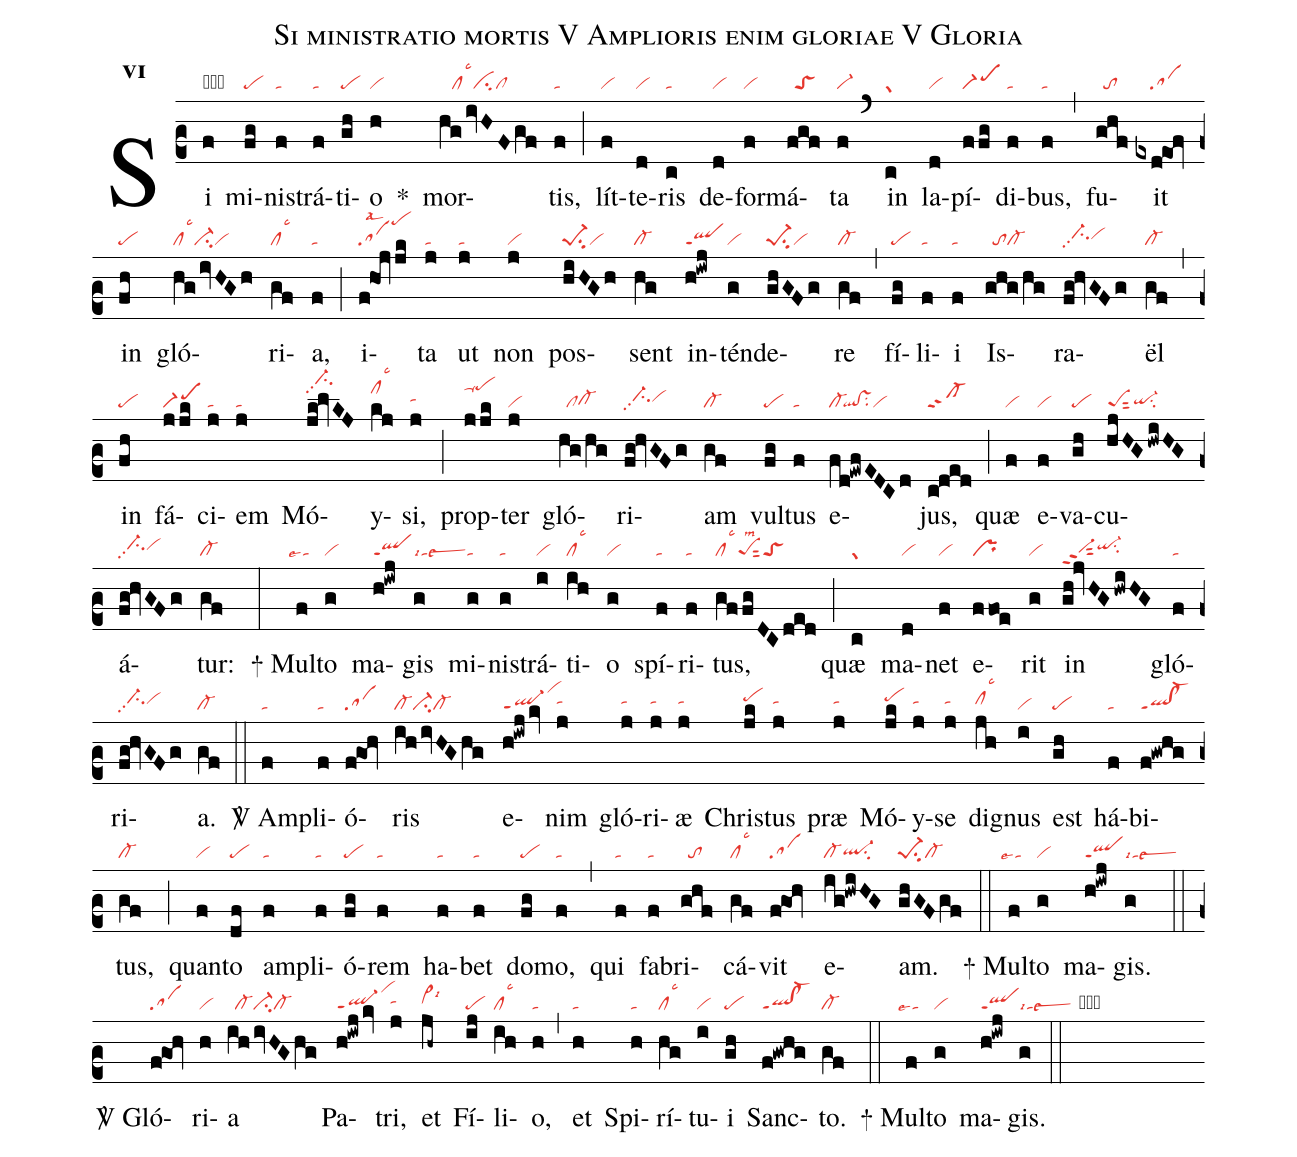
name:Si ministratio mortis V Amplioris enim gloriae V Gloria;
office-part:re;
mode:6;
nabc-lines:1;
%%
initial-style: 1;
name: Si ministratio mortis;
mode: 6;
office-part: Responsorium;
annotation: Resp.;
annotation: vi;
nabc-lines: 1;
%%
(c2) Si(f|obta) mi(fg|pe)nis(f|ta)trá(f|ta)ti(gh|pe)o(h|vi) <sp>*</sp>() mor(hg/ivHFgf|///cllsc3cicl)tis,(f|ta) (;) lít(f|vi)te(d|vi)ris(c|ta) de(d|vi)for(f|vi)má(fgf|//toS)ta(f|vi-) (`) in(c|gr) la(d|vi)pí(ffg|scM1)di(f|ta)bus,(f|ta) (,) fu(ghf|//to)it(exd!eof|////sa) in(fh|pe) gló(hg/ivHGh|cllsc3ci-vi)ri(gf|cllsc3)a,(f|ta) (;) i(f!hoj/jk|salsal2pehm)ta(j|ta) ut(j|ta) non(j|vi) pos(hiHGh|pe-1su2vi)sent(hg|cl-) in(h!iwj|qlppt1)tén(g|vi)de(ghGFg|pe-1su2vi)re(gf|cl-) (,) fí(fg|pe)li(f|ta)i(f|ta) Is(ghg/hg|//tocl-)ra(fg!hvGFg|//ci-hhpp2vihh)ël(gf|cl-) (,) in(fh|pe) fá(jjk|scM1)ci(j|ta)em(j|ta) Mó(jk!lvKJ|//ci-hnpp2)y(kj|clhklsc3)si,(j|tahh) (;) prop(jjk|ta-hlpehl)ter(j|vi) gló(hg/hg|//clcl-hg)ri(fg!hvGFg|//ci-hhpp2vihh)am(gf|cl-) vul(fg|pe)tus(f|ta) e(fd!ewfEDCd|cl-`ql!vssu2vi)jus,(c!ded|sf-) (;) quæ(f|vi) e(f|vi)va(gh|pe)cu(hjHG/hwiHG|peSsut2qi-hgsu2)á(fg!hvGFg|//ci-hhpp2vihh)tur:(gf|cl-) (:)

<sp>+</sp> Mul(f|``talse4)to(g|vi) ma(h!iwj|qlppt1)gis(g|talsi1lsew3) mi(g|ta)nis(g|ta)trá(i|vi)ti(ih|cllsc3)o(g|vi) spí(f|ta)ri(f|ta)tus,(gffgDCded|cllsc3peSsut2lsm2toS) (;) quæ(c|gr) ma(d|vi)net(f|vi) e(ffoe|pr)rit(g|vi) in(gh!jvHG/hwiHG|vi-hgppt2sut2qi-hhsu2) gló(f|ta)ri(fg!hvGFg|//ci-hhpp2vihh)a.(gf|cl-) (::)

<sp>V/</sp> Am(f|ta)pli(f|ta)ó(f!goh|sa)ris(ih/ivHGhg|cl-ci-cl-) e(h!iwj/kv|ql-ppt1vihl)nim(j|tahh) gló(j|tahh)ri(j|tahh)æ(j|tahh) Chris(jk|pehi)tus(j|tahh) præ(j|tahh) Mó(jk|pehi)y(j|tahh)se(j|tahh) di(jh|clhhlsc3)gnus(i|vi) est(gh|pe) há(f|ta)bi(f!gwhg|ql!cl-ppt1)tus,(gf|cl-) (;) quan(f|vi)to(df|pe) am(f|ta)pli(f|ta)ó(fg|pe)rem(f|ta) ha(f|ta)bet(f|ta) do(fg|pe)mo,(f|ta) (,) qui(f|ta) fa(f|ta)bri(ghf|//to)cá(gf|cllsc3)vit(f!goh|sa) e(ig!hwiHG|cl-ql-hgsu2)am.(ghGFgf|pe-1su2cl-) (::)

<sp>+</sp> Mul(f|``talse4)to(g|vi) ma(h!iwj|qlppt1)gis.(g|talsi1lsew3) (::)

<sp>V/</sp> Gló(f!goh|sa)ri(h|vi)a(ih/ivHGhg|//cl-ci-cl-) Pa(h!iwj/kv|ql-ppt1vihl)tri,(j|tahh) et(jh~|vi>hhlsi6) Fí(ij|pe)li(ih|cllsc3)o,(h|ta) (,) et(h|ta) Spi(h|ta)rí(hg|cllsc3)tu(i|vi)i(gh|pe) Sanc(f!gwhg|ql!cl-ppt1)to.(gf|cl-) (::)

<sp>+</sp> Mul(f|``talse4)to(g|vi) ma(h!iwj|qlppt1)gis.(g|talsi1lsew3cb) (::)
